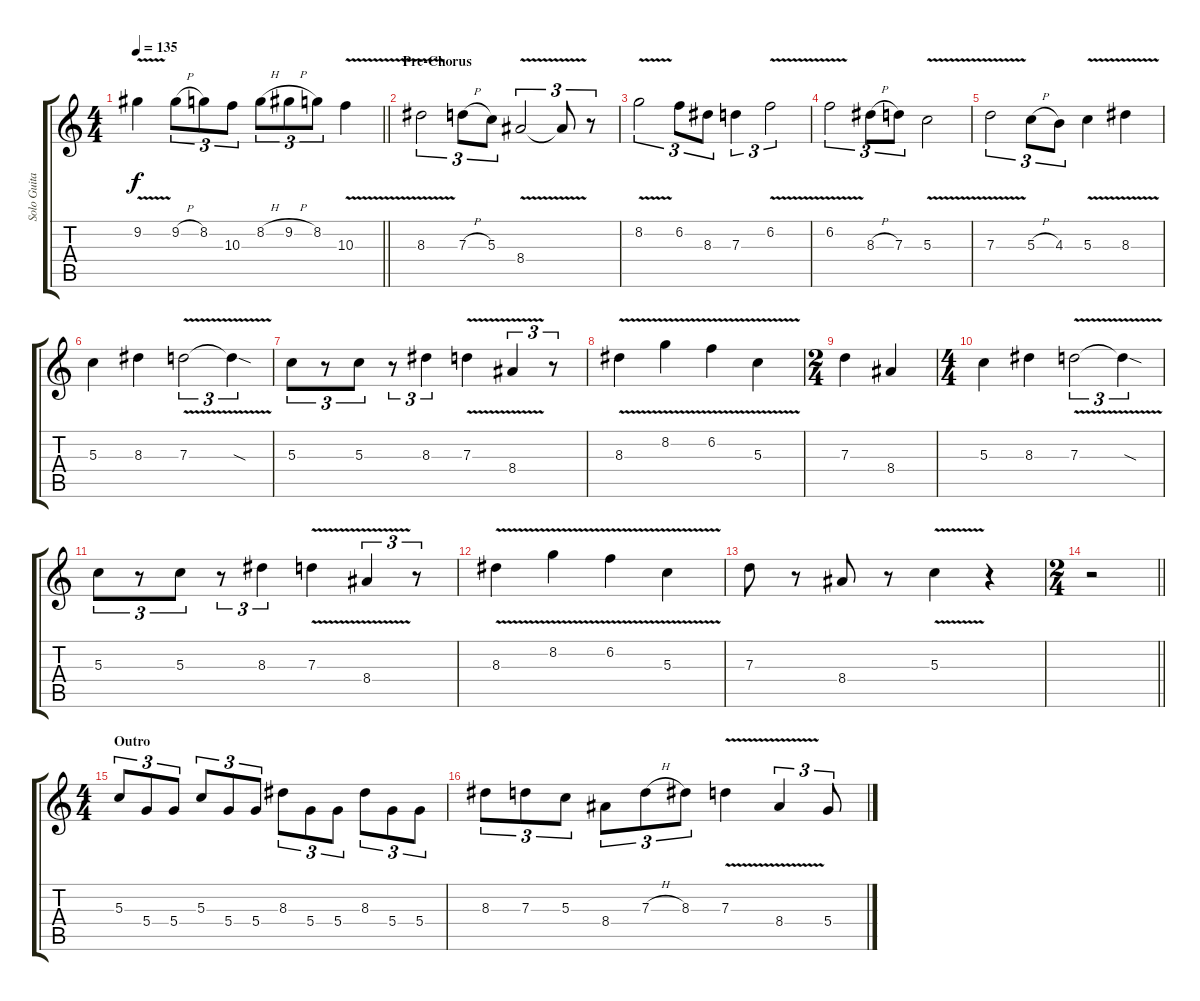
\track ("Solo Guitar" "Solo Guita") {instrument overdrivenguitar}
\staff {score tabs}
\tuning (E4 B3 G3 D3 A2 E2) {hide}
\ts (4 4)
\tempo 135
\clef g2
\barLineRight lightlight
\ks c
9.2{v}.4{dy f} 9.2{h}.8{tu (3 2)} 8.2.8{tu (3 2)} 10.3.8{tu (3 2)} 8.2{h}.8{tu (3 2)} 9.2{h}.8{tu (3 2)} 8.2.8{tu (3 2)} 10.3{v}.4 |
\section ("" "Pre-Chorus")
8.3{v}.2{tu (3 2) volume 16} 7.3{h}.8{tu (3 2)} 5.3.8{tu (3 2)} 8.4{v}.2{tu (3 2)} 8.4{t}.8{tu (3 2)} r.8{tu (3 2)} |
8.2{v}.2{tu (3 2)} 6.2.8{tu (3 2)} 8.3.8{tu (3 2)} 7.3.4{tu (3 2)} 6.2{v}.2{tu (3 2)} |
6.2{v}.2{tu (3 2)} 8.3{h}.8{tu (3 2)} 7.3.8{tu (3 2)} 5.3{v}.2 |
7.3{v}.2{tu (3 2)} 5.3{h}.8{tu (3 2)} 4.3.8{tu (3 2)} 5.3{v}.4 8.3{v}.4 |
5.3.4 8.3.4 7.3{v}.2{tu (3 2)} 7.3{sod t}.4{tu (3 2)} |
5.3.8{tu (3 2)} r.8{tu (3 2)} 5.3.8{tu (3 2)} r.8{tu (3 2)} 8.3.4{tu (3 2)} 7.3{v}.4 8.4{v}.4{tu (3 2)} r.8{tu (3 2)} |
8.3{v}.4 8.2{v}.4 6.2{v}.4 5.3{v}.4 |
\ts (2 4)
7.3.4 8.4.4 |
\ts (4 4)
5.3.4 8.3.4 7.3{v}.2{tu (3 2)} 7.3{sod t}.4{tu (3 2)} |
5.3.8{tu (3 2)} r.8{tu (3 2)} 5.3.8{tu (3 2)} r.8{tu (3 2)} 8.3.4{tu (3 2)} 7.3{v}.4 8.4{v}.4{tu (3 2)} r.8{tu (3 2)} |
8.3{v}.4 8.2{v}.4 6.2{v}.4 5.3{v}.4 |
7.3.8 r.8 8.4.8 r.8 5.3{v}.4 r.4 |
\ts (2 4)
\barLineRight lightlight
r.2 |
\ts (4 4)
\section ("" "Outro")
5.3.8{tu (3 2)} 5.4.8{tu (3 2)} 5.4.8{tu (3 2)} 5.3.8{tu (3 2)} 5.4.8{tu (3 2)} 5.4.8{tu (3 2)} 8.3.8{tu (3 2)} 5.4.8{tu (3 2)} 5.4.8{tu (3 2)} 8.3.8{tu (3 2)} 5.4.8{tu (3 2)} 5.4.8{tu (3 2)} |
8.3.8{tu (3 2)} 7.3.8{tu (3 2)} 5.3.8{tu (3 2)} 8.4.8{tu (3 2)} 7.3{h}.8{tu (3 2)} 8.3.8{tu (3 2)} 7.3{v}.4 8.4{v}.4{tu (3 2)} 5.4.8{tu (3 2)}
